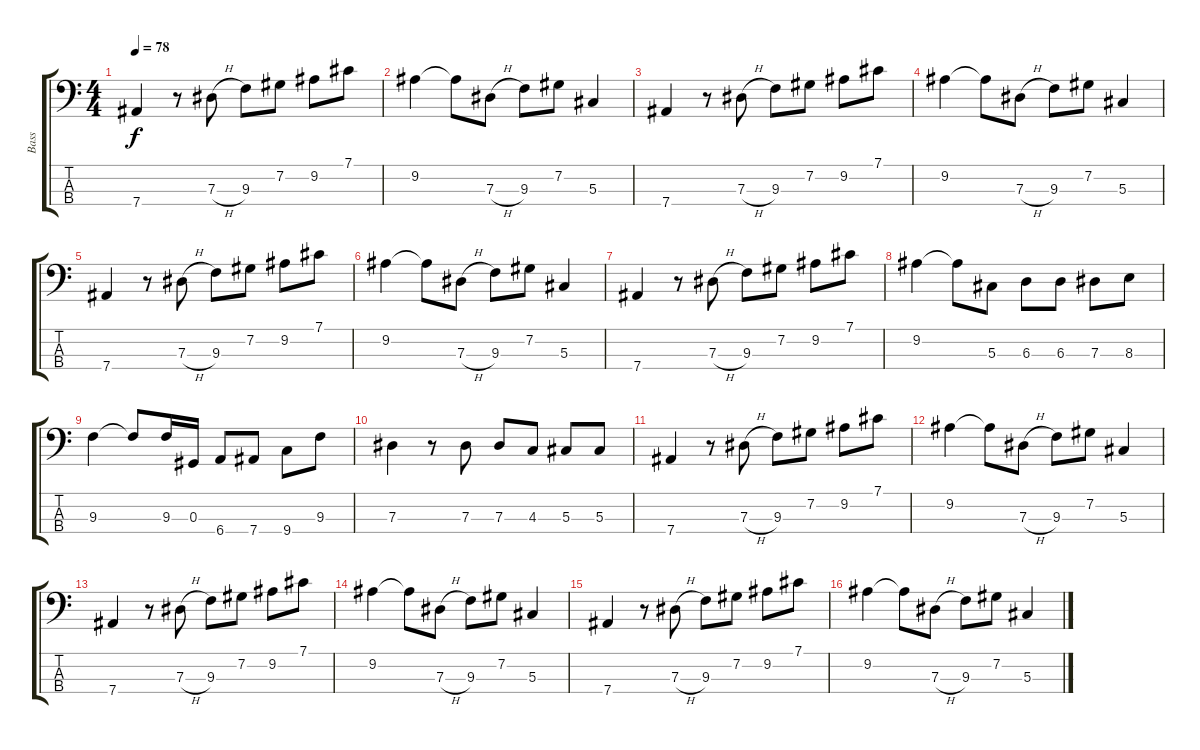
\track ("Bass" "Bass") {instrument electricbassfinger}
\staff {score tabs}
\tuning (Gb2 Db2 Ab1 Eb1) {hide}
\ts (4 4)
\tempo 78
\clef f4
\ks c
7.4.4{dy f} r.8 7.3{h}.8 9.3.8 7.2.8 9.2.8 7.1.8 |
9.2.4 9.2{t}.8 7.3{h}.8 9.3.8 7.2.8 5.3.4 |
7.4.4 r.8 7.3{h}.8 9.3.8 7.2.8 9.2.8 7.1.8 |
9.2.4 9.2{t}.8 7.3{h}.8 9.3.8 7.2.8 5.3.4 |
7.4.4 r.8 7.3{h}.8 9.3.8 7.2.8 9.2.8 7.1.8 |
9.2.4 9.2{t}.8 7.3{h}.8 9.3.8 7.2.8 5.3.4 |
7.4.4 r.8 7.3{h}.8 9.3.8 7.2.8 9.2.8 7.1.8 |
9.2.4 9.2{t}.8 5.3.8 6.3.8 6.3.8 7.3.8 8.3.8 |
9.3.4 9.3{t}.8 9.3.16 0.3.16 6.4.8 7.4.8 9.4.8 9.3.8 |
7.3.4 r.8 7.3.8 7.3.8 4.3.8 5.3.8 5.3.8 |
7.4.4 r.8 7.3{h}.8 9.3.8 7.2.8 9.2.8 7.1.8 |
9.2.4 9.2{t}.8 7.3{h}.8 9.3.8 7.2.8 5.3.4 |
7.4.4 r.8 7.3{h}.8 9.3.8 7.2.8 9.2.8 7.1.8 |
9.2.4 9.2{t}.8 7.3{h}.8 9.3.8 7.2.8 5.3.4 |
7.4.4 r.8 7.3{h}.8 9.3.8 7.2.8 9.2.8 7.1.8 |
9.2.4 9.2{t}.8 7.3{h}.8 9.3.8 7.2.8 5.3.4
